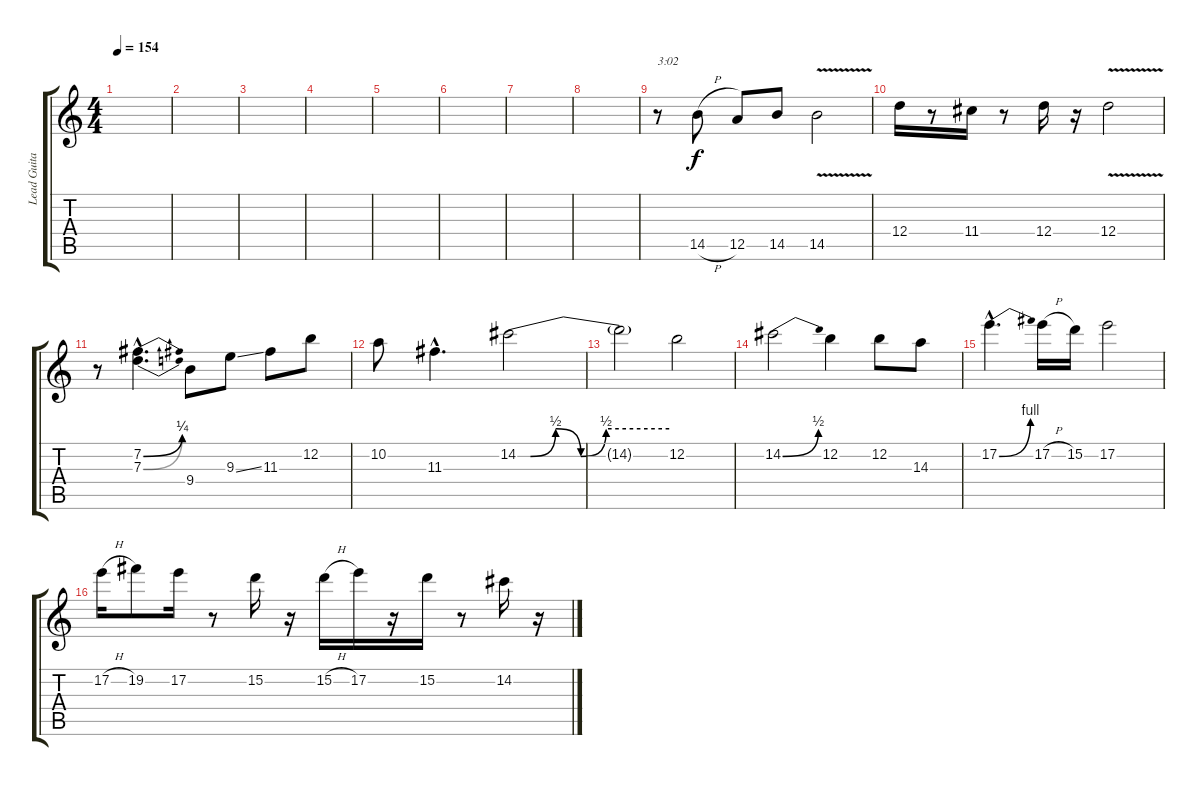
\track ("Lead Guitar 3" "Lead Guita") {instrument overdrivenguitar}
\staff {score tabs}
\tuning (E4 B3 G3 D3 A2 E2) {hide}
\ts (4 4)
\tempo 154
\clef g2
\ks c
|
|
|
|
|
|
|
|
r.8{txt "3:02"} 14.5{h}.8 12.5.8 14.5.8 14.5{v}.2 |
12.4.16 r.8 11.4.16 r.8 12.4.16 r.16 12.4{v}.2 |
r.8 (7.2{be (bend 0 0 60 1) hac} 7.3{be (bend 0 0 60 1) hac}).4{d} 9.4.8 9.3{ss}.8 11.3.8 12.2.8 |
10.2.8 11.3{hac}.4{d} 14.2{be (custom 0 0 5 0 15 2 25 0 35 2 60 2)}.2 |
14.2{t}.2 12.2.2 |
14.2{be (bend 0 0 60 2)}.2 12.2.4 12.2.8 14.3.8 |
17.2{be (bend 0 0 60 4) hac}.4{d} 17.2{h}.16 15.2.16 17.2.2 |
17.2{h}.16 19.2.8 17.2.16 r.8 15.2.16 r.16 15.2{h}.16 17.2.16 r.16 15.2.16 r.8 14.2.16 r.16
